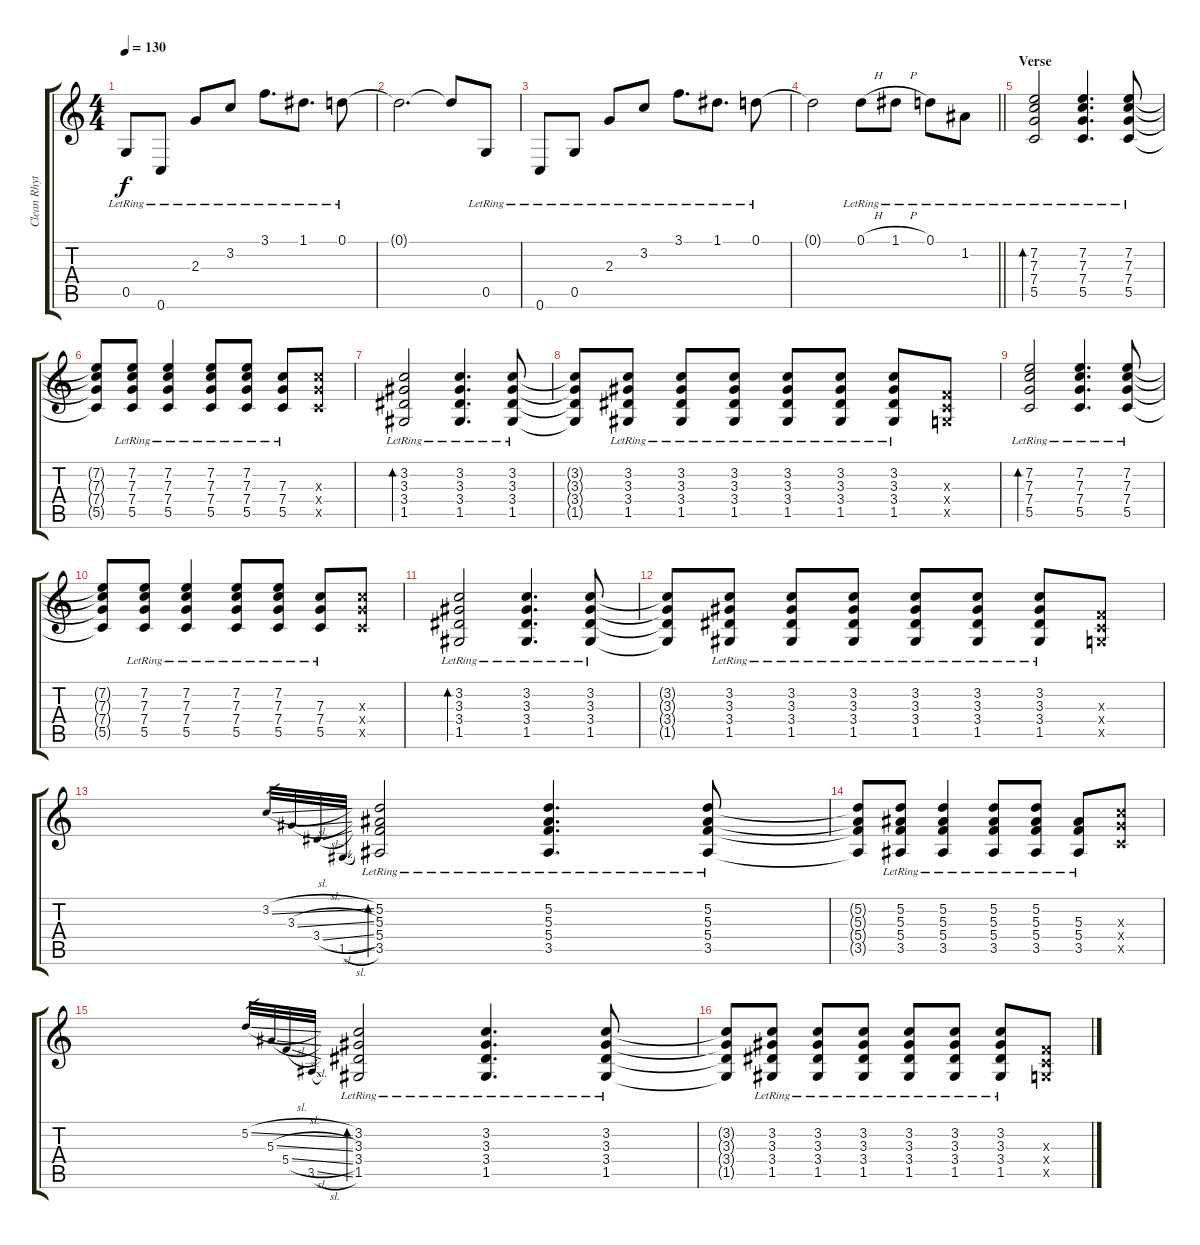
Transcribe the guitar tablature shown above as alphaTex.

\track ("Clean Rhythm" "Clean Rhyt") {instrument electricguitarjazz}
\staff {score tabs}
\tuning (D4 A3 F3 C3 G2 C2) {hide}
\ts (4 4)
\tempo 130
\clef g2
\ks c
0.5{lr}.8{dy f} 0.6{lr}.8 2.3{lr}.8 3.2{lr}.8 3.1{lr}.8{d} 1.1{lr}.8{d} 0.1{lr}.8 |
0.1{t}.2{d} 0.1{t}.8 0.5{lr}.8 |
0.6{lr}.8 0.5{lr}.8 2.3{lr}.8 3.2{lr}.8 3.1{lr}.8{d} 1.1{lr}.8{d} 0.1{lr}.8 |
\barLineRight lightlight
0.1{t}.2 0.1{h lr}.8 1.1{h lr}.8 0.1{lr}.8 1.2{lr}.8 |
\section ("" "Verse ")
(7.2{lr} 7.3{lr} 7.4{lr} 5.5{lr}).2{bd 60} (7.2{lr} 7.3{lr} 7.4{lr} 5.5{lr}).4{d} (7.2{lr} 7.3{lr} 7.4{lr} 5.5{lr}).8 |
(7.2{t} 7.3{t} 7.4{t} 5.5{t}).8 (7.2{lr} 7.3{lr} 7.4{lr} 5.5{lr}).8 (7.2{lr} 7.3{lr} 7.4{lr} 5.5{lr}).4 (7.2{lr} 7.3{lr} 7.4{lr} 5.5{lr}).8 (7.2{lr} 7.3{lr} 7.4{lr} 5.5{lr}).8 (7.3{lr} 7.4{lr} 5.5{lr}).8 (7.3{x} 7.4{x} 5.5{x}).8 |
(3.2{lr} 3.3{lr} 3.4{lr} 1.5{lr}).2{bd 60} (3.2{lr} 3.3{lr} 3.4{lr} 1.5{lr}).4{d} (3.2{lr} 3.3{lr} 3.4{lr} 1.5{lr}).8 |
(3.2{t} 3.3{t} 3.4{t} 1.5{t}).8 (3.2{lr} 3.3{lr} 3.4{lr} 1.5{lr}).8 (3.2{lr} 3.3{lr} 3.4{lr} 1.5{lr}).8 (3.2{lr} 3.3{lr} 3.4{lr} 1.5{lr}).8 (3.2{lr} 3.3{lr} 3.4{lr} 1.5{lr}).8 (3.2{lr} 3.3{lr} 3.4{lr} 1.5{lr}).8 (3.2{lr} 3.3{lr} 3.4{lr} 1.5{lr}).8 (0.3{x} 0.4{x} 0.5{x}).8 |
(7.2{lr} 7.3{lr} 7.4{lr} 5.5{lr}).2{bd 60} (7.2{lr} 7.3{lr} 7.4{lr} 5.5{lr}).4{d} (7.2{lr} 7.3{lr} 7.4{lr} 5.5{lr}).8 |
(7.2{t} 7.3{t} 7.4{t} 5.5{t}).8 (7.2{lr} 7.3{lr} 7.4{lr} 5.5{lr}).8 (7.2{lr} 7.3{lr} 7.4{lr} 5.5{lr}).4 (7.2{lr} 7.3{lr} 7.4{lr} 5.5{lr}).8 (7.2{lr} 7.3{lr} 7.4{lr} 5.5{lr}).8 (7.3{lr} 7.4{lr} 5.5{lr}).8 (7.3{x} 7.4{x} 5.5{x}).8 |
(3.2{lr} 3.3{lr} 3.4{lr} 1.5{lr}).2{bd 60} (3.2{lr} 3.3{lr} 3.4{lr} 1.5{lr}).4{d} (3.2{lr} 3.3{lr} 3.4{lr} 1.5{lr}).8 |
(3.2{t} 3.3{t} 3.4{t} 1.5{t}).8 (3.2{lr} 3.3{lr} 3.4{lr} 1.5{lr}).8 (3.2{lr} 3.3{lr} 3.4{lr} 1.5{lr}).8 (3.2{lr} 3.3{lr} 3.4{lr} 1.5{lr}).8 (3.2{lr} 3.3{lr} 3.4{lr} 1.5{lr}).8 (3.2{lr} 3.3{lr} 3.4{lr} 1.5{lr}).8 (3.2{lr} 3.3{lr} 3.4{lr} 1.5{lr}).8 (0.3{x} 0.4{x} 0.5{x}).8 |
3.2{sl}.32{gr} 3.3{sl}.32{gr} 3.4{sl}.32{gr} 1.5{sl}.32{gr} (5.2{lr} 5.3{lr} 5.4{lr} 3.5{lr}).2{bd 60} (5.2{lr} 5.3{lr} 5.4{lr} 3.5{lr}).4{d} (5.2{lr} 5.3{lr} 5.4{lr} 3.5{lr}).8 |
(5.2{t} 5.3{t} 5.4{t} 3.5{t}).8 (5.2{lr} 5.3{lr} 5.4{lr} 3.5{lr}).8 (5.2{lr} 5.3{lr} 5.4{lr} 3.5{lr}).4 (5.2{lr} 5.3{lr} 5.4{lr} 3.5{lr}).8 (5.2{lr} 5.3{lr} 5.4{lr} 3.5{lr}).8 (5.3{lr} 5.4{lr} 3.5{lr}).8 (7.3{x} 7.4{x} 5.5{x}).8 |
5.2{sl}.32{gr} 5.3{sl}.32{gr} 5.4{sl}.32{gr} 3.5{sl}.32{gr} (3.2{lr} 3.3{lr} 3.4{lr} 1.5{lr}).2{bd 60} (3.2{lr} 3.3{lr} 3.4{lr} 1.5{lr}).4{d} (3.2{lr} 3.3{lr} 3.4{lr} 1.5{lr}).8 |
(3.2{t} 3.3{t} 3.4{t} 1.5{t}).8 (3.2{lr} 3.3{lr} 3.4{lr} 1.5{lr}).8 (3.2{lr} 3.3{lr} 3.4{lr} 1.5{lr}).8 (3.2{lr} 3.3{lr} 3.4{lr} 1.5{lr}).8 (3.2{lr} 3.3{lr} 3.4{lr} 1.5{lr}).8 (3.2{lr} 3.3{lr} 3.4{lr} 1.5{lr}).8 (3.2{lr} 3.3{lr} 3.4{lr} 1.5{lr}).8 (0.3{x} 0.4{x} 0.5{x}).8
